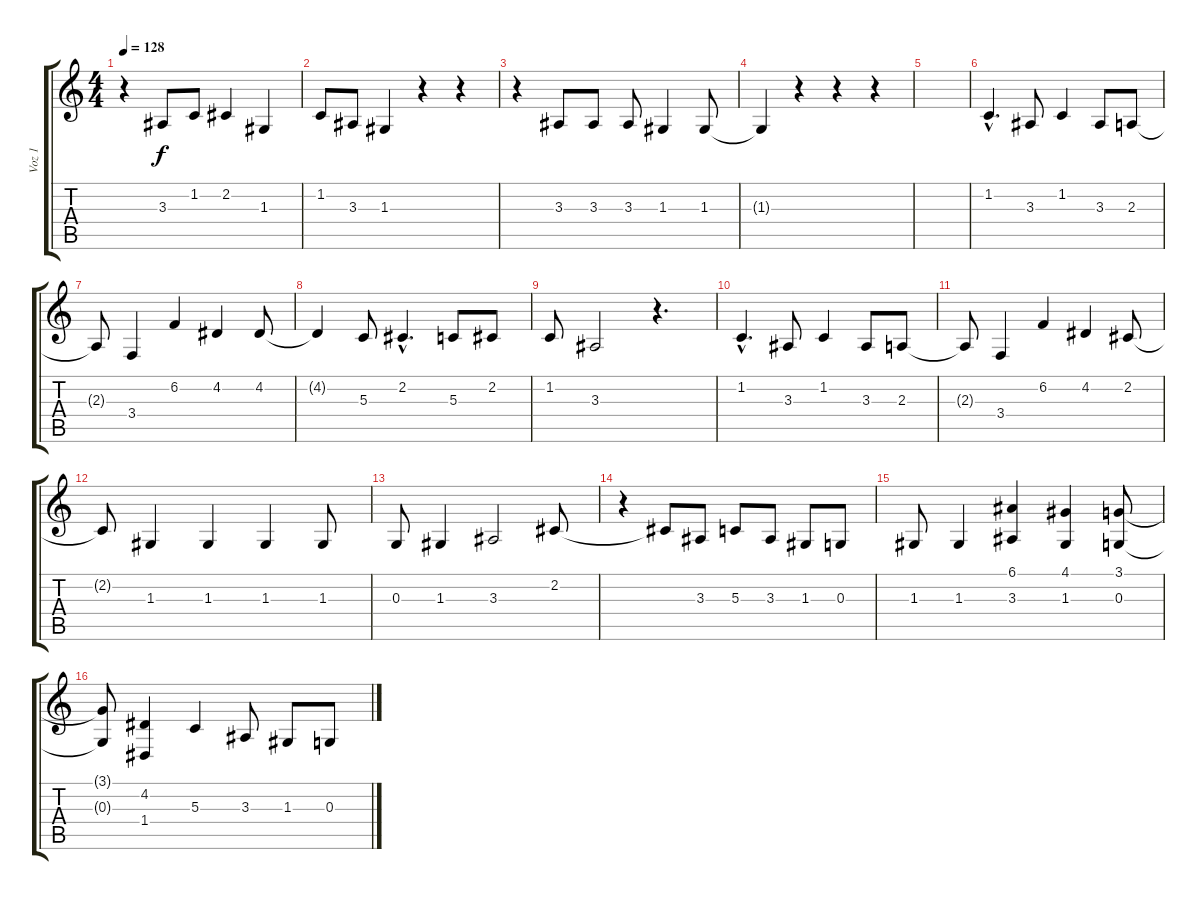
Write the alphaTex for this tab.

\track ("Voz 1" "Voz 1") {instrument cello}
\staff {score tabs}
\tuning (E4 B3 G3 D3 A2 E2) {hide}
\ts (4 4)
\tempo 128
\clef g2
\ks c
r.4{dy f} 3.3.8 1.2.8 2.2.4 1.3.4 |
1.2.8 3.3.8 1.3.4 r.4 r.4 |
r.4 3.3.8 3.3.8 3.3.8 1.3.4 1.3.8 |
1.3{t}.4 r.4 r.4 r.4 |
|
1.2{hac}.4{d} 3.3.8 1.2.4 3.3.8 2.3.8 |
2.3{t}.8 3.4.4 6.2.4 4.2.4 4.2.8 |
4.2{t}.4 5.3.8 2.2{hac}.4{d} 5.3.8 2.2.8 |
1.2.8 3.3.2 r.4{d} |
1.2{hac}.4{d} 3.3.8 1.2.4 3.3.8 2.3.8 |
2.3{t}.8 3.4.4 6.2.4 4.2.4 2.2.8 |
2.2{t}.8 1.3.4 1.3.4 1.3.4 1.3.8 |
0.3.8 1.3.4 3.3.2 2.2.8 |
r.4 2.2{t}.8 3.3.8 5.3.8 3.3.8 1.3.8 0.3.8 |
1.3.8 1.3.4 (6.1 3.3).4 (4.1 1.3).4 (3.1 0.3).8 |
(3.1{t} 0.3{t}).8 (4.2 1.4).4 5.3.4 3.3.8 1.3.8 0.3.8
